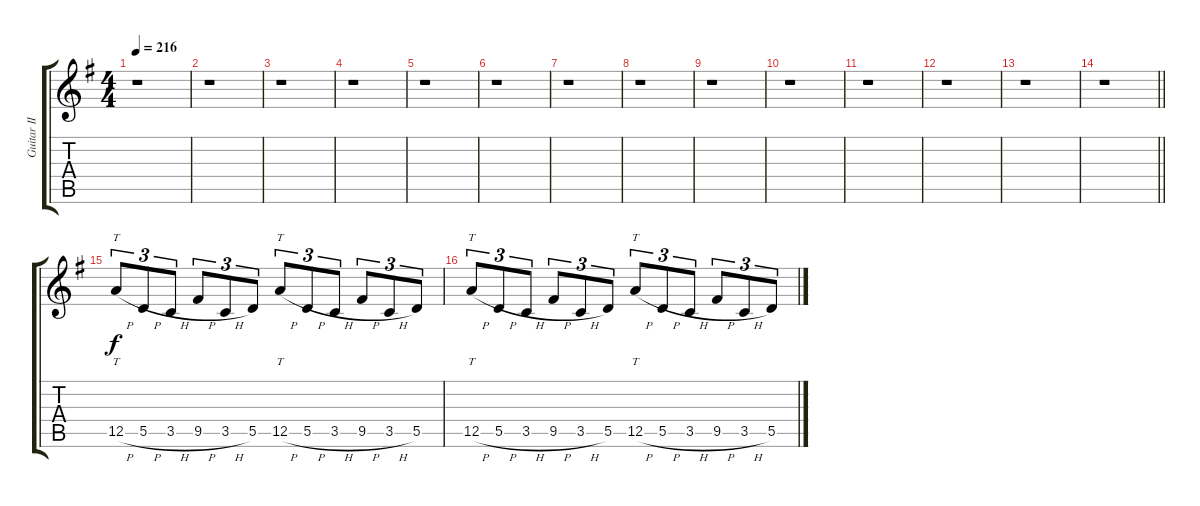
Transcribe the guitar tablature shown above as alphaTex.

\track ("Guitar II" "Guitar II") {mute instrument distortionguitar}
\staff {score tabs}
\tuning (E4 B3 G3 D3 A2 E2) {hide}
\ts (4 4)
\tempo 216
\clef g2
\ks g
r.1{dy f instrument distortionguitar} |
r.1 |
r.1 |
r.1 |
r.1 |
r.1 |
r.1 |
r.1 |
r.1 |
r.1 |
r.1 |
r.1 |
r.1 |
\barLineRight lightlight
r.1 |
12.5{h}.8{tt tu (3 2)} 5.5{h}.8{tu (3 2)} 3.5{h}.8{tu (3 2)} 9.5{h}.8{tu (3 2)} 3.5{h}.8{tu (3 2)} 5.5.8{tu (3 2)} 12.5{h}.8{tt tu (3 2)} 5.5{h}.8{tu (3 2)} 3.5{h}.8{tu (3 2)} 9.5{h}.8{tu (3 2)} 3.5{h}.8{tu (3 2)} 5.5.8{tu (3 2)} |
12.5{h}.8{tt tu (3 2)} 5.5{h}.8{tu (3 2)} 3.5{h}.8{tu (3 2)} 9.5{h}.8{tu (3 2)} 3.5{h}.8{tu (3 2)} 5.5.8{tu (3 2)} 12.5{h}.8{tt tu (3 2)} 5.5{h}.8{tu (3 2)} 3.5{h}.8{tu (3 2)} 9.5{h}.8{tu (3 2)} 3.5{h}.8{tu (3 2)} 5.5.8{tu (3 2)}
